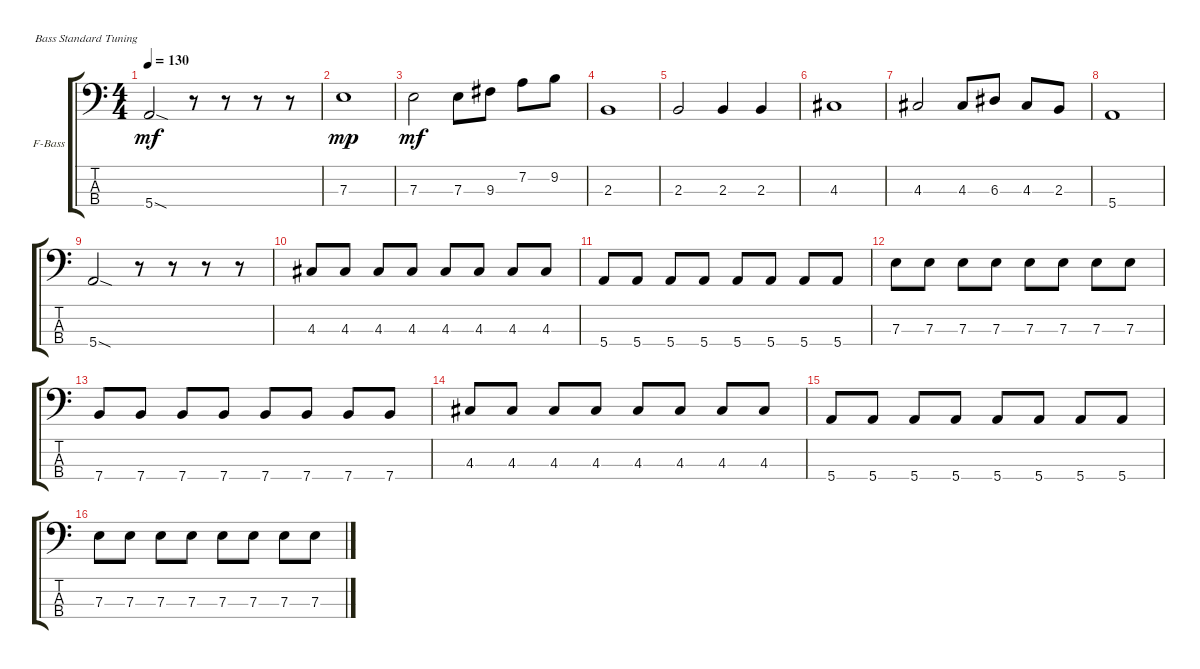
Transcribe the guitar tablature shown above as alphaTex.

\defaultSystemsLayout 4
\bracketExtendMode groupsimilarinstruments
\firstSystemTrackNameOrientation horizontal
\otherSystemsTrackNameOrientation horizontal
\track ("Bass" "F-Bass") {instrument fretlessbass}
\staff {score tabs}
\tuning (G2 D2 A1 E1)
\ts (4 4)
\tempo 130
\clef f4
\ks c
5.4{sod}.2{dy mf} r.8 r.8 r.8 r.8 |
7.3.1{dy mp} |
7.3.2{dy mf} 7.3.8 9.3.8 7.2.8 9.2.8 |
2.3.1 |
2.3.2 2.3.4 2.3.4 |
4.3.1 |
4.3.2 4.3.8 6.3.8 4.3.8 2.3.8 |
5.4.1 |
5.4{sod}.2 r.8 r.8 r.8 r.8 |
4.3.8 4.3.8 4.3.8 4.3.8 4.3.8 4.3.8 4.3.8 4.3.8 |
5.4.8 5.4.8 5.4.8 5.4.8 5.4.8 5.4.8 5.4.8 5.4.8 |
7.3.8 7.3.8 7.3.8 7.3.8 7.3.8 7.3.8 7.3.8 7.3.8 |
7.4.8 7.4.8 7.4.8 7.4.8 7.4.8 7.4.8 7.4.8 7.4.8 |
4.3.8 4.3.8 4.3.8 4.3.8 4.3.8 4.3.8 4.3.8 4.3.8 |
5.4.8 5.4.8 5.4.8 5.4.8 5.4.8 5.4.8 5.4.8 5.4.8 |
7.3.8 7.3.8 7.3.8 7.3.8 7.3.8 7.3.8 7.3.8 7.3.8
